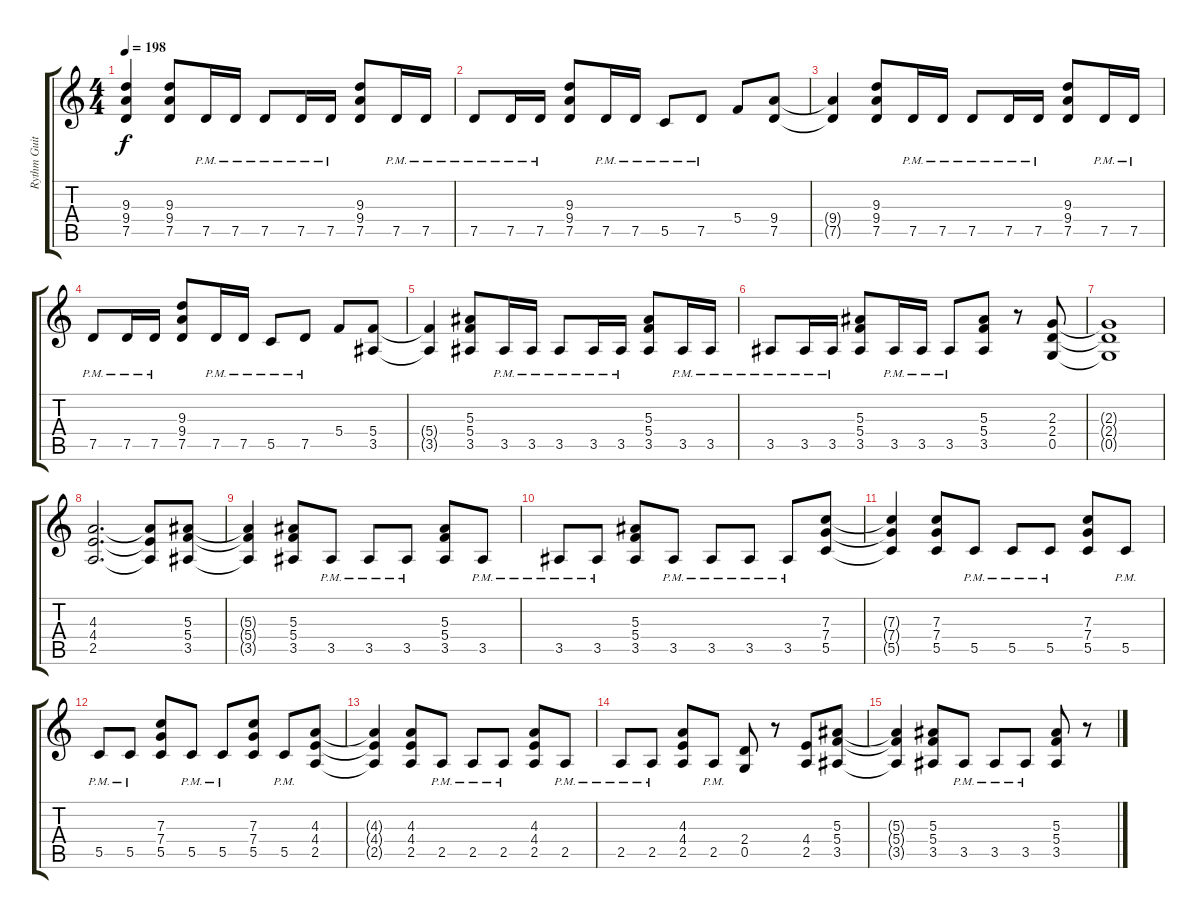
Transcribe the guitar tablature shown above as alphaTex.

\track ("Rythm Guitar" "Rythm Guit") {instrument distortionguitar}
\staff {score tabs}
\tuning (D4 A3 F3 C3 G2 D2) {hide}
\ts (4 4)
\tempo 198
\clef g2
\ks c
(9.3{t} 9.4{t} 7.5{t}).4{dy f} (9.3 9.4 7.5).8 7.5{pm}.16 7.5{pm}.16 7.5{pm}.8 7.5{pm}.16 7.5{pm}.16 (9.3 9.4 7.5).8 7.5{pm}.16 7.5{pm}.16 |
7.5{pm}.8 7.5{pm}.16 7.5{pm}.16 (9.3 9.4 7.5).8 7.5{pm}.16 7.5{pm}.16 5.5{pm}.8 7.5{pm}.8 5.4.8 (9.4 7.5).8 |
(9.4{t} 7.5{t}).4 (9.3 9.4 7.5).8 7.5{pm}.16 7.5{pm}.16 7.5{pm}.8 7.5{pm}.16 7.5{pm}.16 (9.3 9.4 7.5).8 7.5{pm}.16 7.5{pm}.16 |
7.5{pm}.8 7.5{pm}.16 7.5{pm}.16 (9.3 9.4 7.5).8 7.5{pm}.16 7.5{pm}.16 5.5{pm}.8 7.5{pm}.8 5.4.8 (5.4 3.5).8 |
(5.4{t} 3.5{t}).4 (5.3 5.4 3.5).8 3.5{pm}.16 3.5{pm}.16 3.5{pm}.8 3.5{pm}.16 3.5{pm}.16 (5.3 5.4 3.5).8 3.5{pm}.16 3.5{pm}.16 |
3.5{pm}.8 3.5{pm}.16 3.5{pm}.16 (5.3 5.4 3.5).8 3.5{pm}.16 3.5{pm}.16 3.5{pm}.8 (5.3 5.4 3.5).8 r.8 (2.3 2.4 0.5).8 |
(2.3{t} 2.4{t} 0.5{t}).1 |
(4.3 4.4 2.5).2{d} (4.3{t} 4.4{t} 2.5{t}).8 (5.3 5.4 3.5).8 |
(5.3{t} 5.4{t} 3.5{t}).4 (5.3 5.4 3.5).8 3.5{pm}.8 3.5{pm}.8 3.5{pm}.8 (5.3 5.4 3.5).8 3.5{pm}.8 |
3.5{pm}.8 3.5{pm}.8 (5.3 5.4 3.5).8 3.5{pm}.8 3.5{pm}.8 3.5{pm}.8 3.5{pm}.8 (7.3 7.4 5.5).8 |
(7.3{t} 7.4{t} 5.5{t}).4 (7.3 7.4 5.5).8 5.5{pm}.8 5.5{pm}.8 5.5{pm}.8 (7.3 7.4 5.5).8 5.5{pm}.8 |
5.5{pm}.8 5.5{pm}.8 (7.3 7.4 5.5).8 5.5{pm}.8 5.5{pm}.8 (7.3 7.4 5.5).8 5.5{pm}.8 (4.3 4.4 2.5).8 |
(4.3{t} 4.4{t} 2.5{t}).4 (4.3 4.4 2.5).8 2.5{pm}.8 2.5{pm}.8 2.5{pm}.8 (4.3 4.4 2.5).8 2.5{pm}.8 |
2.5{pm}.8 2.5{pm}.8 (4.3 4.4 2.5).8 2.5{pm}.8 (2.4 0.5).8 r.8 (4.4 2.5).8 (5.3 5.4 3.5).8 |
(5.3{t} 5.4{t} 3.5{t}).4 (5.3 5.4 3.5).8 3.5{pm}.8 3.5{pm}.8 3.5{pm}.8 (5.3 5.4 3.5).8 r.8
